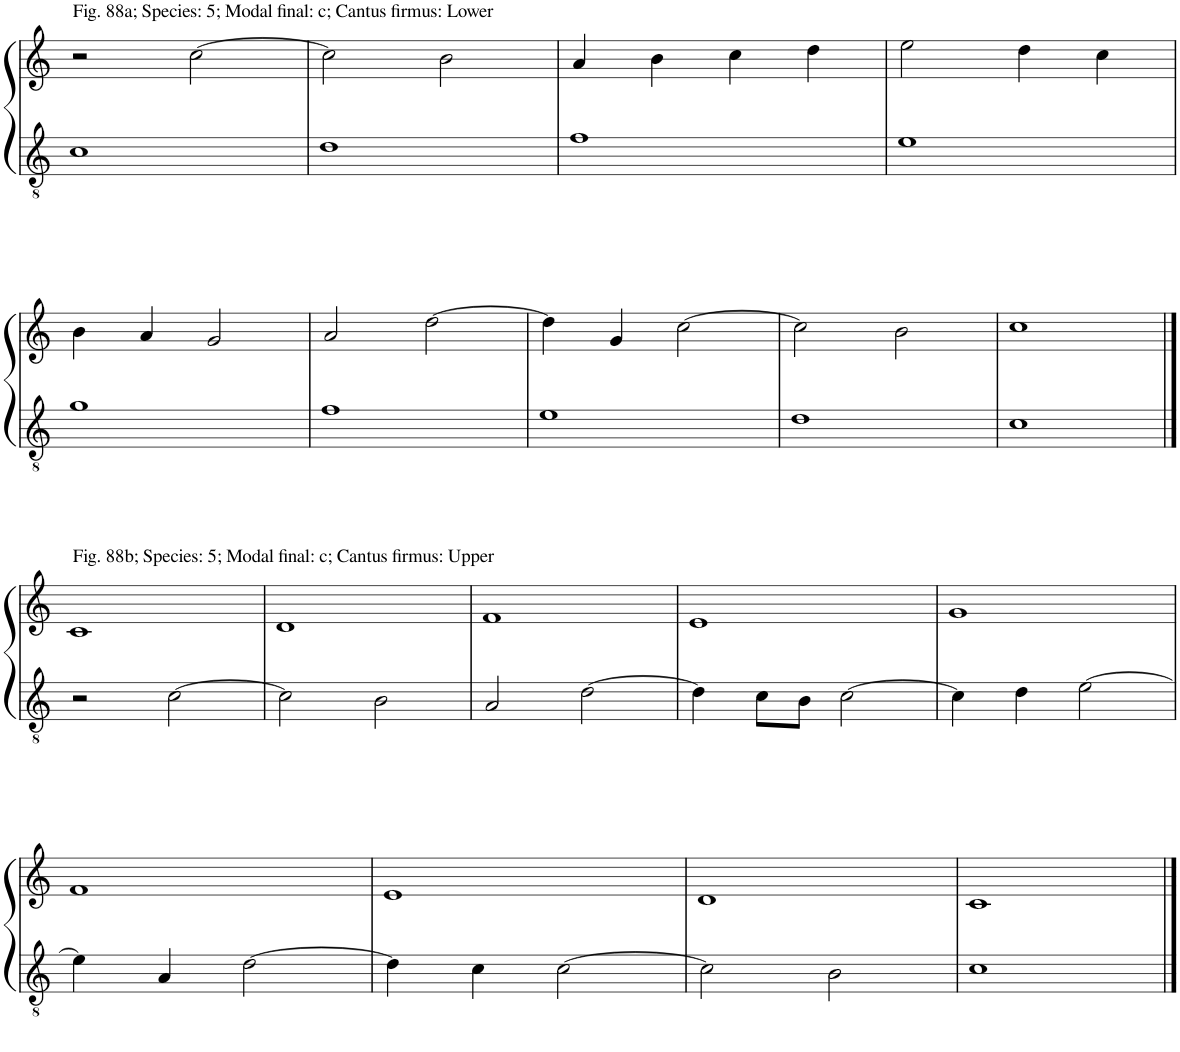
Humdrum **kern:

**kern	**kern
*part2	*part1
*staff2	*staff1
*I"Piano	*I"Piano
*I'Pno	*I'Pno
!!LO:PB:g=z
*clefGv2	*clefG2
*k[]	*k[]
*M2/2	*M2/2
=510	=510
!	!LO:TX:a:t=Fig. 88a; Species&colon; 5; Modal final&colon; c; Cantus firmus&colon; Lower
1c	2r
.	[2cc\
=511	=511
1d	2cc\]
.	2b\
=512	=512
1f	4a/
.	4b\
.	4cc\
.	4dd\
=513	=513
1e	2ee\
.	4dd\
.	4cc\
!!LO:LB:g=z
=514	=514
1g	4b\
.	4a/
.	2g/
=515	=515
1f	2a/
.	[2dd\
=516	=516
1e	4dd\]
.	4g/
.	[2cc\
=517	=517
1d	2cc\]
.	2b\
=518	=518
1c	1cc
!!LO:LB:g=z
==519	==519
!	!LO:TX:a:t=Fig. 88b; Species&colon; 5; Modal final&colon; c; Cantus firmus&colon; Upper
2r	1c
[2c\	.
=520	=520
2c\]	1d
2B\	.
=521	=521
2A/	1f
[2d\	.
=522	=522
4d\]	1e
8c\L	.
8B\J	.
[2c\	.
=523	=523
4c\]	1g
4d\	.
[2e\	.
!!LO:LB:g=z
=524	=524
4e\]	1f
4A/	.
[2d\	.
=525	=525
4d\]	1e
4c\	.
[2c\	.
=526	=526
2c\]	1d
2B\	.
=527	=527
1c	1c
==	==
*-	*-
